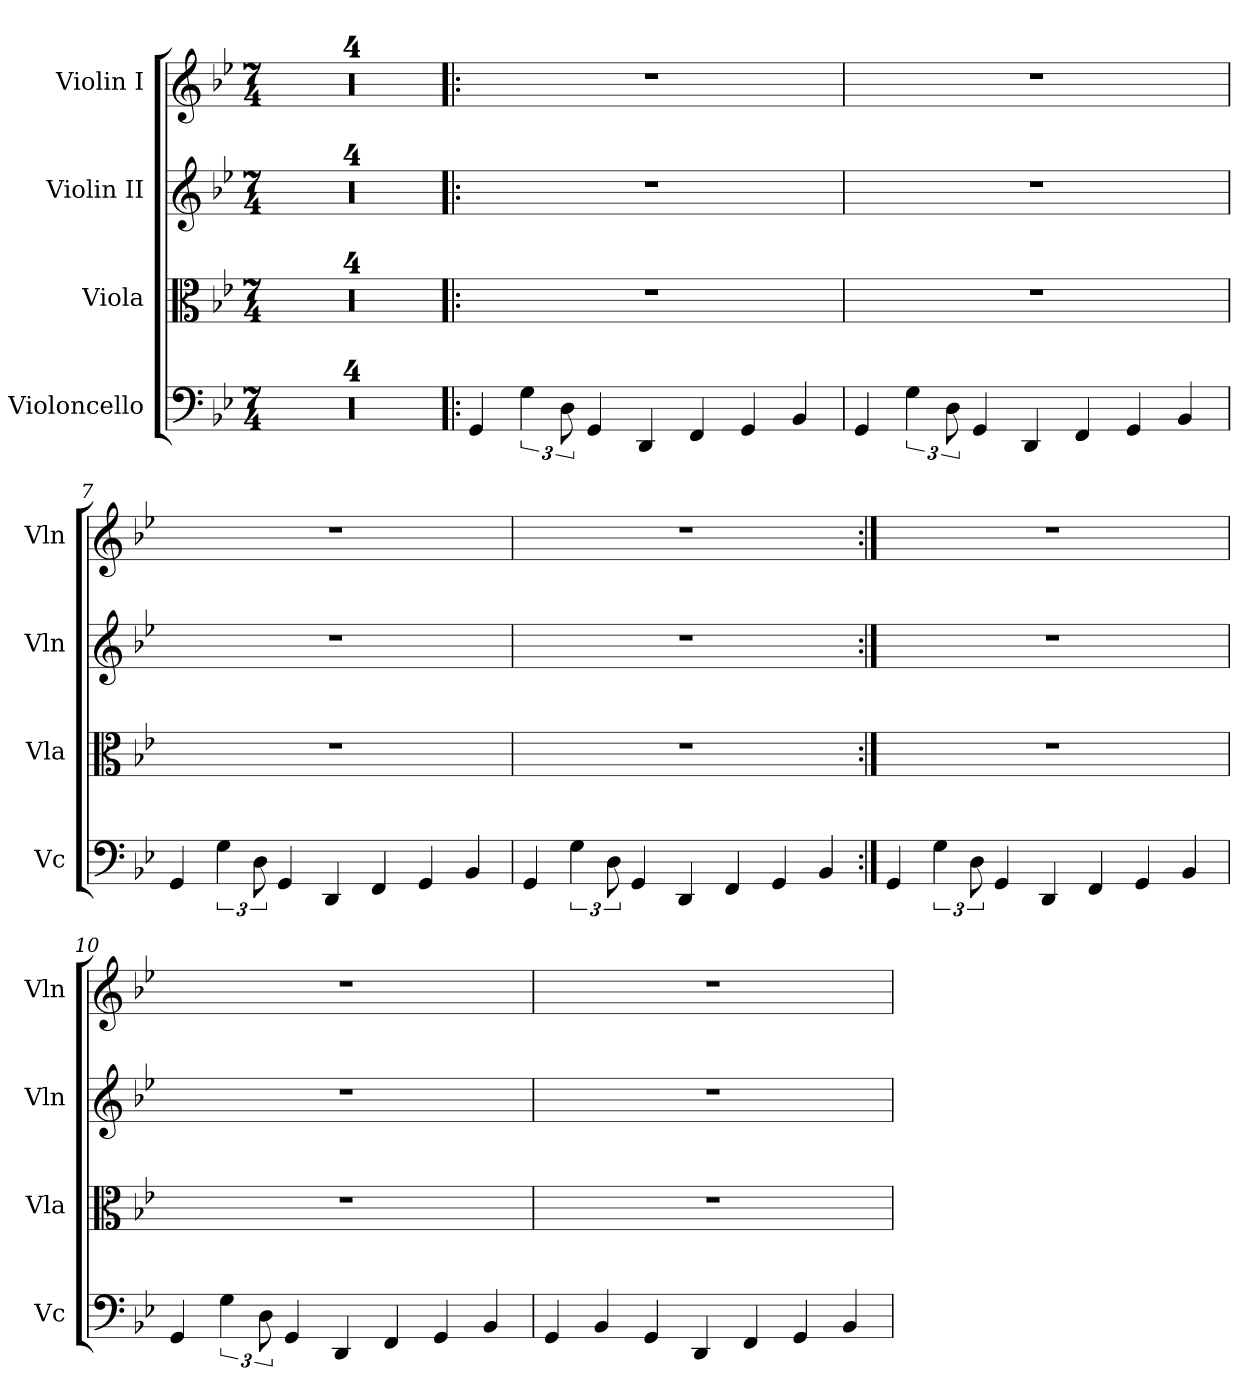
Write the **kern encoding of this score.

**kern	**kern	**kern	**kern
*part4	*part3	*part2	*part1
*staff4	*staff3	*staff2	*staff1
*I"Violoncello	*I"Viola	*I"Violin II	*I"Violin I
*I'Vc	*I'Vla	*I'Vln	*I'Vln
*clefF4	*clefC3	*clefG2	*clefG2
*k[b-e-]	*k[b-e-]	*k[b-e-]	*k[b-e-]
*M7/4	*M7/4	*M7/4	*M7/4
=1	=1	=1	=1
1..r	1..r	1..r	1..r
=2	=2	=2	=2
1..r	1..r	1..r	1..r
=3	=3	=3	=3
1..r	1..r	1..r	1..r
=4	=4	=4	=4
1..r	1..r	1..r	1..r
=5!|:	=5!|:	=5!|:	=5!|:
4GG/	1..r	1..r	1..r
6G\	.	.	.
12D\	.	.	.
4GG/	.	.	.
4DD/	.	.	.
4FF/	.	.	.
4GG/	.	.	.
4BB-/	.	.	.
=6	=6	=6	=6
4GG/	1..r	1..r	1..r
6G\	.	.	.
12D\	.	.	.
4GG/	.	.	.
4DD/	.	.	.
4FF/	.	.	.
4GG/	.	.	.
4BB-/	.	.	.
!!LO:LB:g=z
=7	=7	=7	=7
4GG/	1..r	1..r	1..r
6G\	.	.	.
12D\	.	.	.
4GG/	.	.	.
4DD/	.	.	.
4FF/	.	.	.
4GG/	.	.	.
4BB-/	.	.	.
=8	=8	=8	=8
4GG/	1..r	1..r	1..r
6G\	.	.	.
12D\	.	.	.
4GG/	.	.	.
4DD/	.	.	.
4FF/	.	.	.
4GG/	.	.	.
4BB-/	.	.	.
=9:|!	=9:|!	=9:|!	=9:|!
4GG/	1..r	1..r	1..r
6G\	.	.	.
12D\	.	.	.
4GG/	.	.	.
4DD/	.	.	.
4FF/	.	.	.
4GG/	.	.	.
4BB-/	.	.	.
=10	=10	=10	=10
4GG/	1..r	1..r	1..r
6G\	.	.	.
12D\	.	.	.
4GG/	.	.	.
4DD/	.	.	.
4FF/	.	.	.
4GG/	.	.	.
4BB-/	.	.	.
!!LO:LB:g=z
=11	=11	=11	=11
4GG/	1..r	1..r	1..r
4BB-/	.	.	.
4GG/	.	.	.
4DD/	.	.	.
4FF/	.	.	.
4GG/	.	.	.
4BB-/	.	.	.
=	=	=	=
*-	*-	*-	*-
